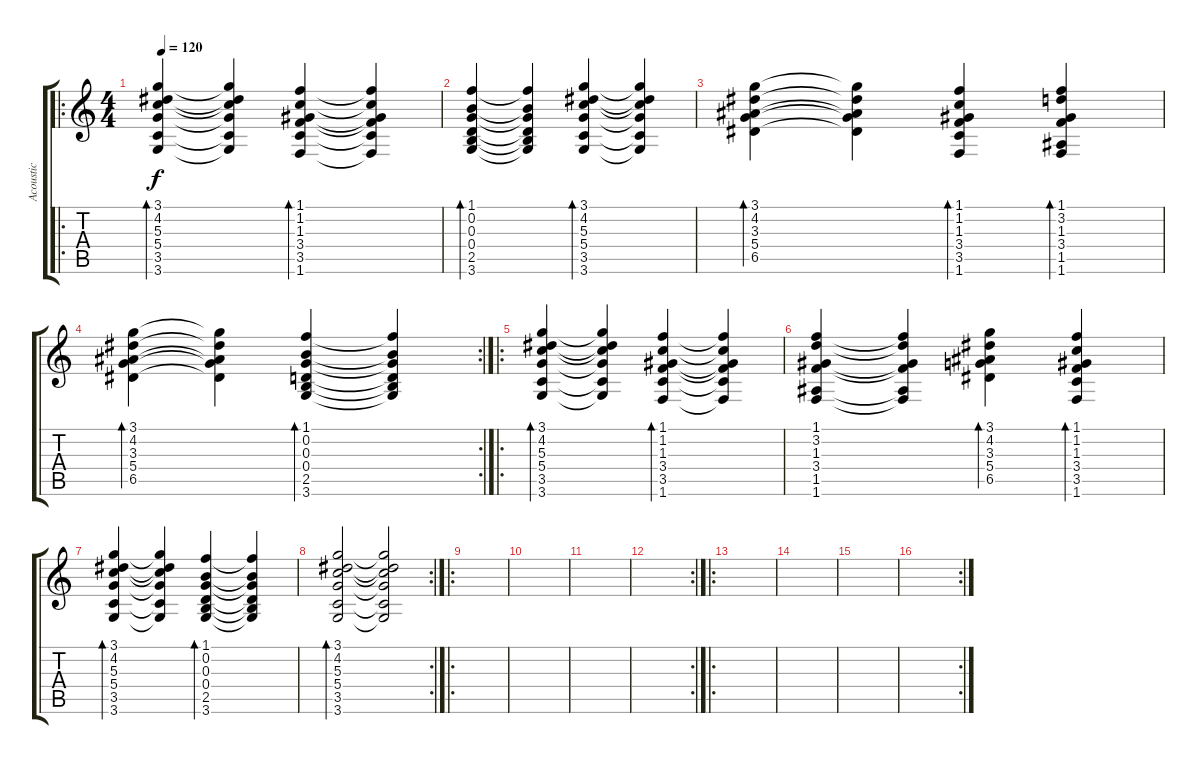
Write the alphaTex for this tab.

\track ("Acoustic" "Acoustic") {instrument acousticguitarsteel}
\staff {score tabs}
\tuning (E4 B3 G3 D3 A2 E2) {hide}
\ro
\ts (4 4)
\tempo 120
\clef g2
\ks c
(3.1 4.2 5.3 5.4 3.5 3.6).4{bd 120 dy f instrument acousticguitarsteel} (3.1{t} 4.2{t} 5.3{t} 5.4{t} 3.5{t} 3.6{t}).4 (1.1 1.2 1.3 3.4 3.5 1.6).4{bd 120} (1.1{t} 1.2{t} 1.3{t} 3.4{t} 3.5{t} 1.6{t}).4 |
(1.1 0.2 0.3 0.4 2.5 3.6).4{bd 120} (1.1{t} 0.2{t} 0.3{t} 0.4{t} 2.5{t} 3.6{t}).4 (3.1 4.2 5.3 5.4 3.5 3.6).4{bd 120} (3.1{t} 4.2{t} 5.3{t} 5.4{t} 3.5{t} 3.6{t}).4 |
(3.1 4.2 3.3 5.4 6.5).4{bd 120} (3.1{t} 4.2{t} 3.3{t} 5.4{t} 6.5{t}).4 (1.1 1.2 1.3 3.4 3.5 1.6).4{bd 120} (1.1 3.2 1.3 3.4 1.5 1.6).4{bd 120} |
\rc 2
(3.1 4.2 3.3 5.4 6.5).4{bd 120} (3.1{t} 4.2{t} 3.3{t} 5.4{t} 6.5{t}).4 (1.1 0.2 0.3 0.4 2.5 3.6).4{bd 120} (1.1{t} 0.2{t} 0.3{t} 0.4{t} 2.5{t} 3.6{t}).4 |
\ro
(3.1 4.2 5.3 5.4 3.5 3.6).4{bd 120} (3.1{t} 4.2{t} 5.3{t} 5.4{t} 3.5{t} 3.6{t}).4 (1.1 1.2 1.3 3.4 3.5 1.6).4{bd 120} (1.1{t} 1.2{t} 1.3{t} 3.4{t} 3.5{t} 1.6{t}).4 |
(1.1 3.2 1.3 3.4 1.5 1.6).4 (1.1{t} 3.2{t} 1.3{t} 3.4{t} 1.5{t} 1.6{t}).4 (3.1 4.2 3.3 5.4 6.5).4{bd 120} (1.1 1.2 1.3 3.4 3.5 1.6).4{bd 120} |
(3.1 4.2 5.3 5.4 3.5 3.6).4{bd 120} (3.1{t} 4.2{t} 5.3{t} 5.4{t} 3.5{t} 3.6{t}).4 (1.1 0.2 0.3 0.4 2.5 3.6).4{bd 120} (1.1{t} 0.2{t} 0.3{t} 0.4{t} 2.5{t} 3.6{t}).4 |
\rc 2
(3.1 4.2 5.3 5.4 3.5 3.6).2{bd 120} (3.1{t} 4.2{t} 5.3{t} 5.4{t} 3.5{t} 3.6{t}).2 |
\ro
|
|
|
\rc 2
|
\ro
|
|
|
\rc 2
